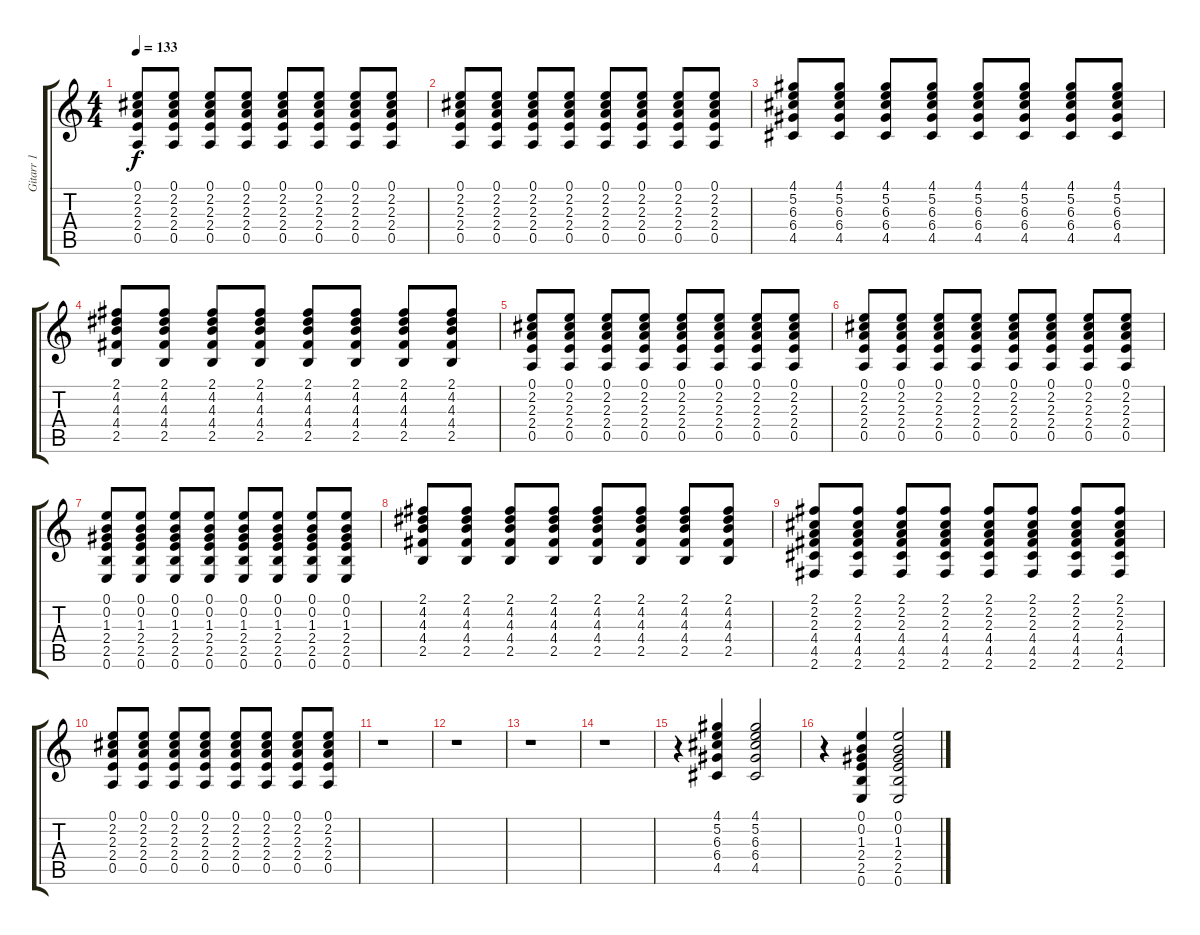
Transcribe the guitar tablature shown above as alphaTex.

\track ("Gitarr 1" "Gitarr 1") {instrument acousticguitarnylon}
\staff {score tabs}
\tuning (E4 B3 G3 D3 A2 E2) {hide}
\ts (4 4)
\tempo 133
\clef g2
\ks c
(0.1 2.2 2.3 2.4 0.5).8{dy f} (0.1 2.2 2.3 2.4 0.5).8 (0.1 2.2 2.3 2.4 0.5).8 (0.1 2.2 2.3 2.4 0.5).8 (0.1 2.2 2.3 2.4 0.5).8 (0.1 2.2 2.3 2.4 0.5).8 (0.1 2.2 2.3 2.4 0.5).8 (0.1 2.2 2.3 2.4 0.5).8 |
(0.1 2.2 2.3 2.4 0.5).8 (0.1 2.2 2.3 2.4 0.5).8 (0.1 2.2 2.3 2.4 0.5).8 (0.1 2.2 2.3 2.4 0.5).8 (0.1 2.2 2.3 2.4 0.5).8 (0.1 2.2 2.3 2.4 0.5).8 (0.1 2.2 2.3 2.4 0.5).8 (0.1 2.2 2.3 2.4 0.5).8 |
(4.1 5.2 6.3 6.4 4.5).8 (4.1 5.2 6.3 6.4 4.5).8 (4.1 5.2 6.3 6.4 4.5).8 (4.1 5.2 6.3 6.4 4.5).8 (4.1 5.2 6.3 6.4 4.5).8 (4.1 5.2 6.3 6.4 4.5).8 (4.1 5.2 6.3 6.4 4.5).8 (4.1 5.2 6.3 6.4 4.5).8 |
(2.1 4.2 4.3 4.4 2.5).8 (2.1 4.2 4.3 4.4 2.5).8 (2.1 4.2 4.3 4.4 2.5).8 (2.1 4.2 4.3 4.4 2.5).8 (2.1 4.2 4.3 4.4 2.5).8 (2.1 4.2 4.3 4.4 2.5).8 (2.1 4.2 4.3 4.4 2.5).8 (2.1 4.2 4.3 4.4 2.5).8 |
(0.1 2.2 2.3 2.4 0.5).8 (0.1 2.2 2.3 2.4 0.5).8 (0.1 2.2 2.3 2.4 0.5).8 (0.1 2.2 2.3 2.4 0.5).8 (0.1 2.2 2.3 2.4 0.5).8 (0.1 2.2 2.3 2.4 0.5).8 (0.1 2.2 2.3 2.4 0.5).8 (0.1 2.2 2.3 2.4 0.5).8 |
(0.1 2.2 2.3 2.4 0.5).8 (0.1 2.2 2.3 2.4 0.5).8 (0.1 2.2 2.3 2.4 0.5).8 (0.1 2.2 2.3 2.4 0.5).8 (0.1 2.2 2.3 2.4 0.5).8 (0.1 2.2 2.3 2.4 0.5).8 (0.1 2.2 2.3 2.4 0.5).8 (0.1 2.2 2.3 2.4 0.5).8 |
(0.1 0.2 1.3 2.4 2.5 0.6).8 (0.1 0.2 1.3 2.4 2.5 0.6).8 (0.1 0.2 1.3 2.4 2.5 0.6).8 (0.1 0.2 1.3 2.4 2.5 0.6).8 (0.1 0.2 1.3 2.4 2.5 0.6).8 (0.1 0.2 1.3 2.4 2.5 0.6).8 (0.1 0.2 1.3 2.4 2.5 0.6).8 (0.1 0.2 1.3 2.4 2.5 0.6).8 |
(2.1 4.2 4.3 4.4 2.5).8 (2.1 4.2 4.3 4.4 2.5).8 (2.1 4.2 4.3 4.4 2.5).8 (2.1 4.2 4.3 4.4 2.5).8 (2.1 4.2 4.3 4.4 2.5).8 (2.1 4.2 4.3 4.4 2.5).8 (2.1 4.2 4.3 4.4 2.5).8 (2.1 4.2 4.3 4.4 2.5).8 |
(2.1 2.2 2.3 4.4 4.5 2.6).8 (2.1 2.2 2.3 4.4 4.5 2.6).8 (2.1 2.2 2.3 4.4 4.5 2.6).8 (2.1 2.2 2.3 4.4 4.5 2.6).8 (2.1 2.2 2.3 4.4 4.5 2.6).8 (2.1 2.2 2.3 4.4 4.5 2.6).8 (2.1 2.2 2.3 4.4 4.5 2.6).8 (2.1 2.2 2.3 4.4 4.5 2.6).8 |
(0.1 2.2 2.3 2.4 0.5).8 (0.1 2.2 2.3 2.4 0.5).8 (0.1 2.2 2.3 2.4 0.5).8 (0.1 2.2 2.3 2.4 0.5).8 (0.1 2.2 2.3 2.4 0.5).8 (0.1 2.2 2.3 2.4 0.5).8 (0.1 2.2 2.3 2.4 0.5).8 (0.1 2.2 2.3 2.4 0.5).8 |
r.1 |
r.1 |
r.1 |
r.1 |
r.4 (4.1 5.2 6.3 6.4 4.5).4 (4.1 5.2 6.3 6.4 4.5).2 |
r.4 (0.1 0.2 1.3 2.4 2.5 0.6).4 (0.1 0.2 1.3 2.4 2.5 0.6).2
